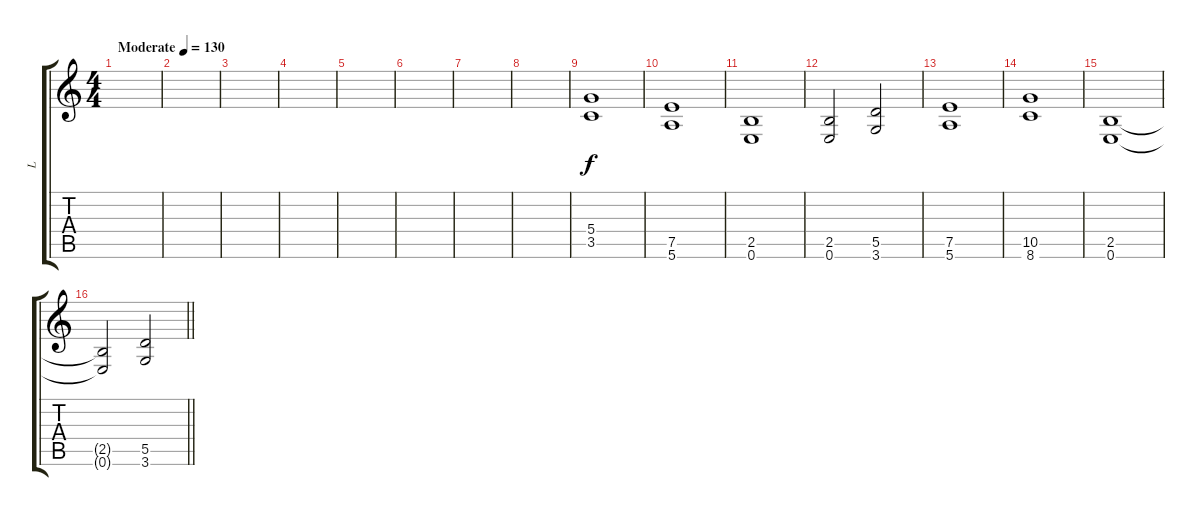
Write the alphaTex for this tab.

\track ("L" "L") {instrument distortionguitar}
\staff {score tabs}
\tuning (E4 B3 G3 D3 A2 E2) {hide}
\ts (4 4)
\tempo (130 "Moderate")
\clef g2
\ks c
|
|
|
|
|
|
|
|
(5.4 3.5).1 |
(7.5 5.6).1 |
(2.5 0.6).1 |
(2.5 0.6).2 (5.5 3.6).2 |
(7.5 5.6).1 |
(10.5 8.6).1 |
(2.5 0.6).1 |
\barLineRight lightlight
(2.5{t} 0.6{t}).2 (5.5 3.6).2
